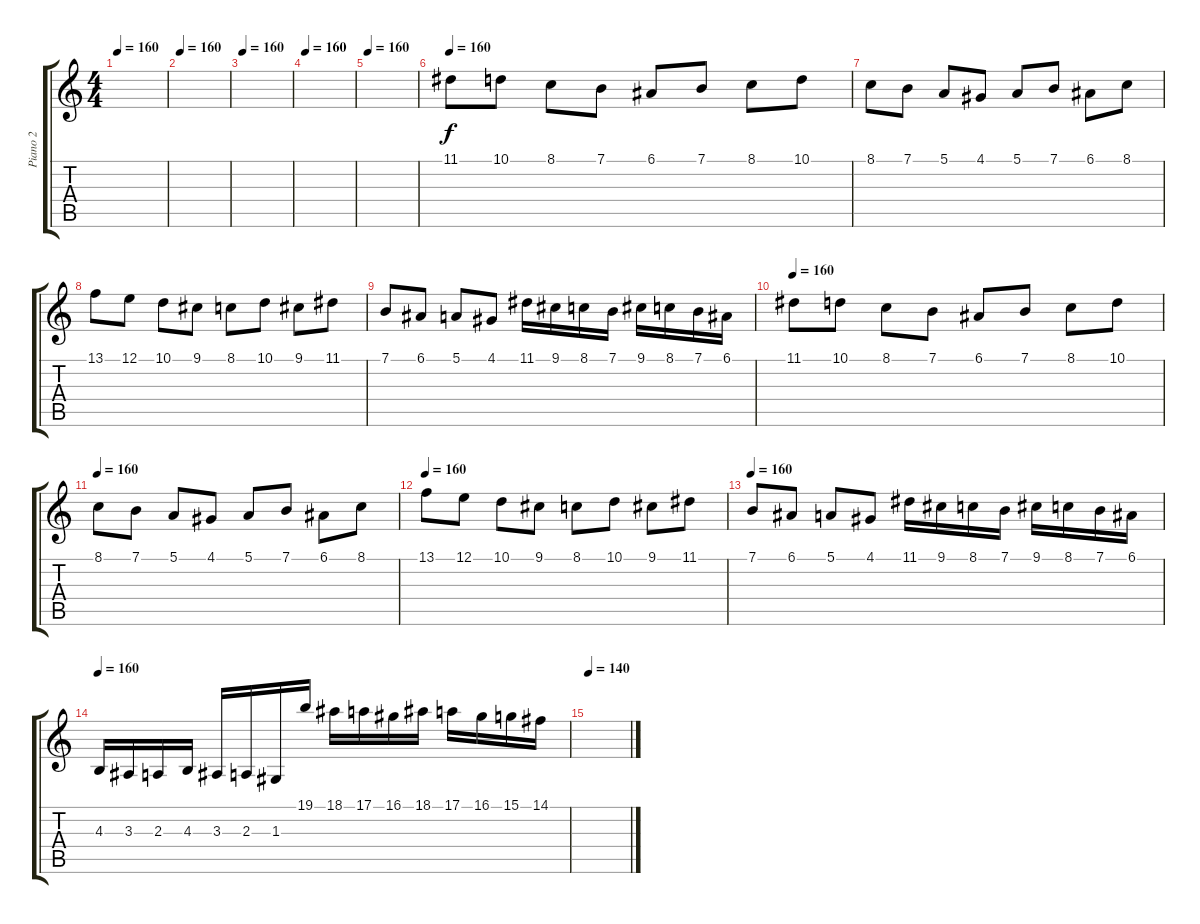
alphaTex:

\track ("Piano 2" "Piano 2") {instrument brightacousticpiano}
\staff {score tabs}
\tuning (E4 B3 G3 D3 A2 E2) {hide}
\ts (4 4)
\tempo 160
\clef g2
\ks c
|
\tempo 160
|
\tempo 160
|
\tempo 160
|
\tempo 160
|
\tempo 160
11.1.8{balance 8} 10.1.8 8.1.8 7.1.8 6.1.8 7.1.8 8.1.8 10.1.8 |
8.1.8 7.1.8 5.1.8 4.1.8 5.1.8 7.1.8 6.1.8 8.1.8 |
13.1.8 12.1.8 10.1.8 9.1.8 8.1.8 10.1.8 9.1.8 11.1.8 |
7.1.8 6.1.8 5.1.8 4.1.8 11.1.16 9.1.16 8.1.16 7.1.16 9.1.16 8.1.16 7.1.16 6.1.16 |
\tempo 160
11.1.8{balance 8} 10.1.8 8.1.8 7.1.8 6.1.8 7.1.8 8.1.8 10.1.8 |
\tempo 160
8.1.8 7.1.8 5.1.8 4.1.8 5.1.8 7.1.8 6.1.8 8.1.8 |
\tempo 160
13.1.8 12.1.8 10.1.8 9.1.8 8.1.8 10.1.8 9.1.8 11.1.8 |
\tempo 160
7.1.8 6.1.8 5.1.8 4.1.8 11.1.16 9.1.16 8.1.16 7.1.16 9.1.16 8.1.16 7.1.16 6.1.16 |
\tempo 160
4.3.16 3.3.16 2.3.16 4.3.16 3.3.16 2.3.16 1.3.16 19.1.16 18.1.16 17.1.16 16.1.16 18.1.16 17.1.16 16.1.16 15.1.16 14.1.16 |
\tempo 140
